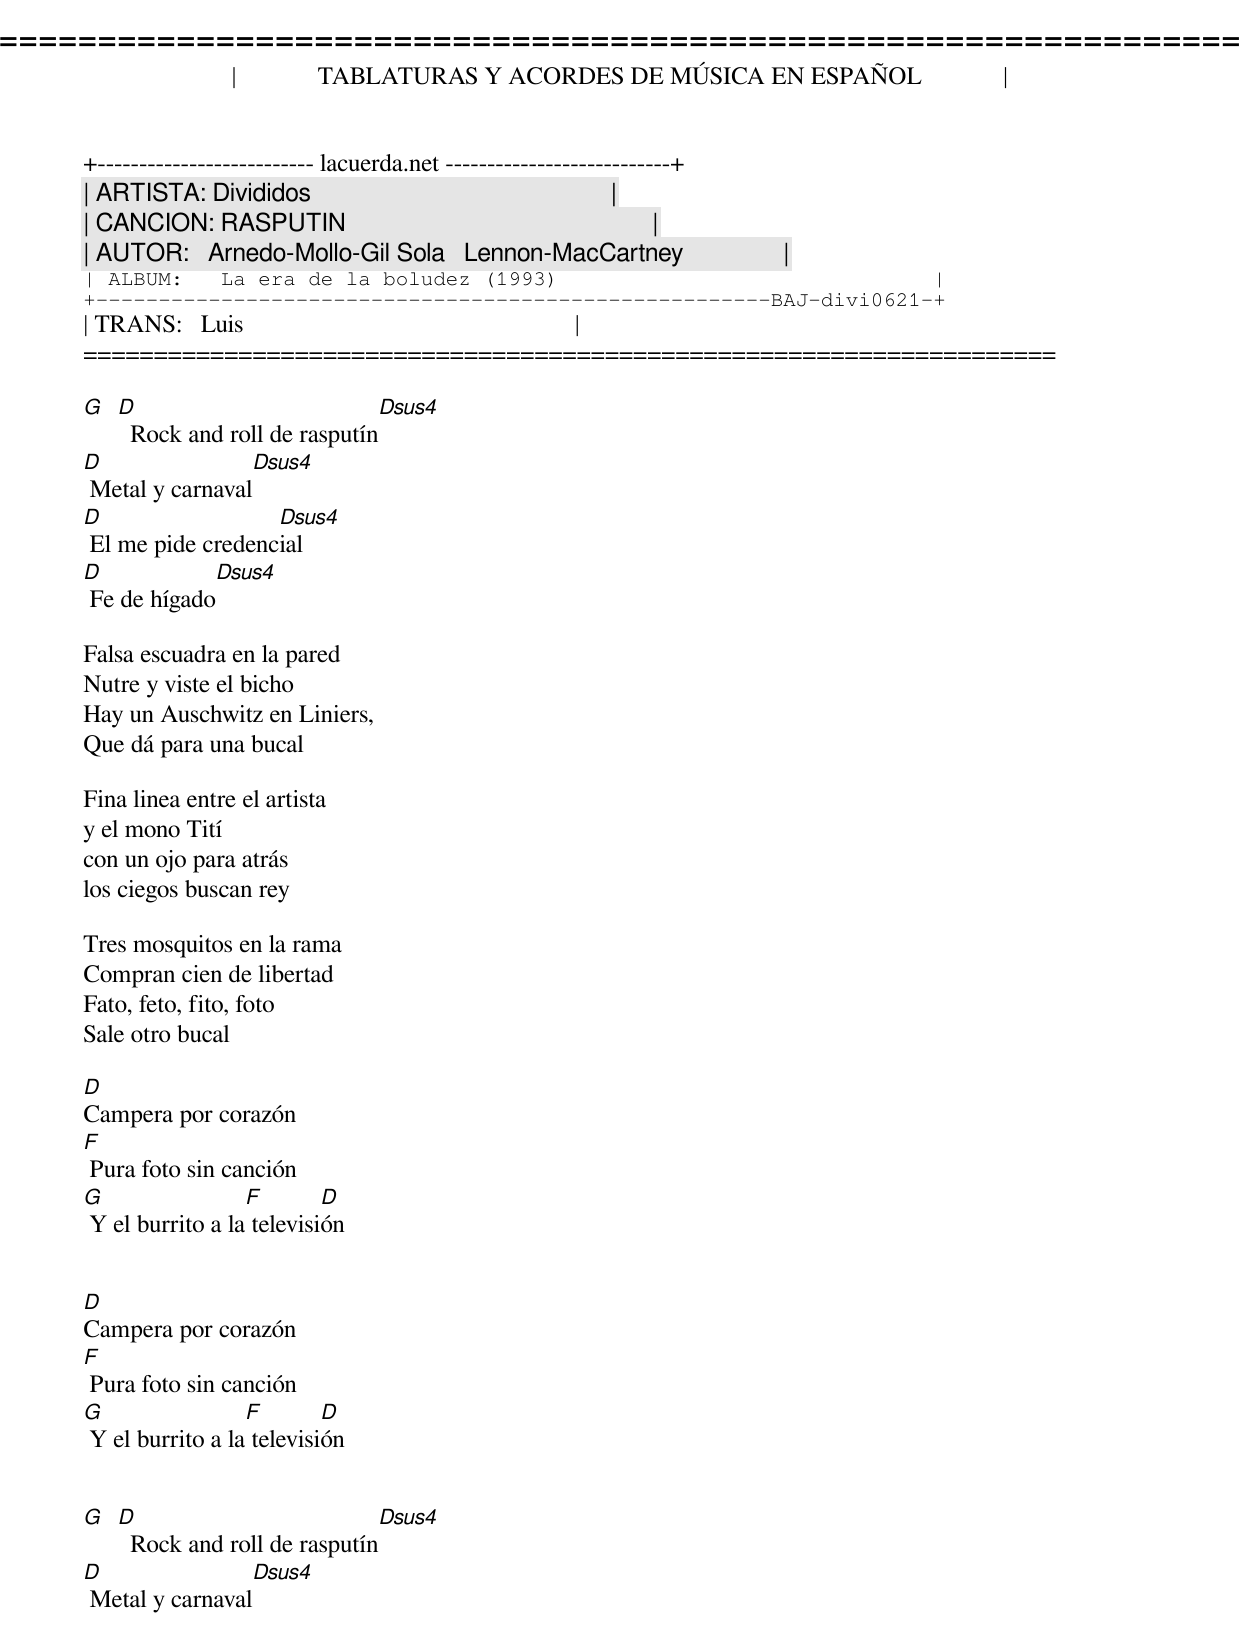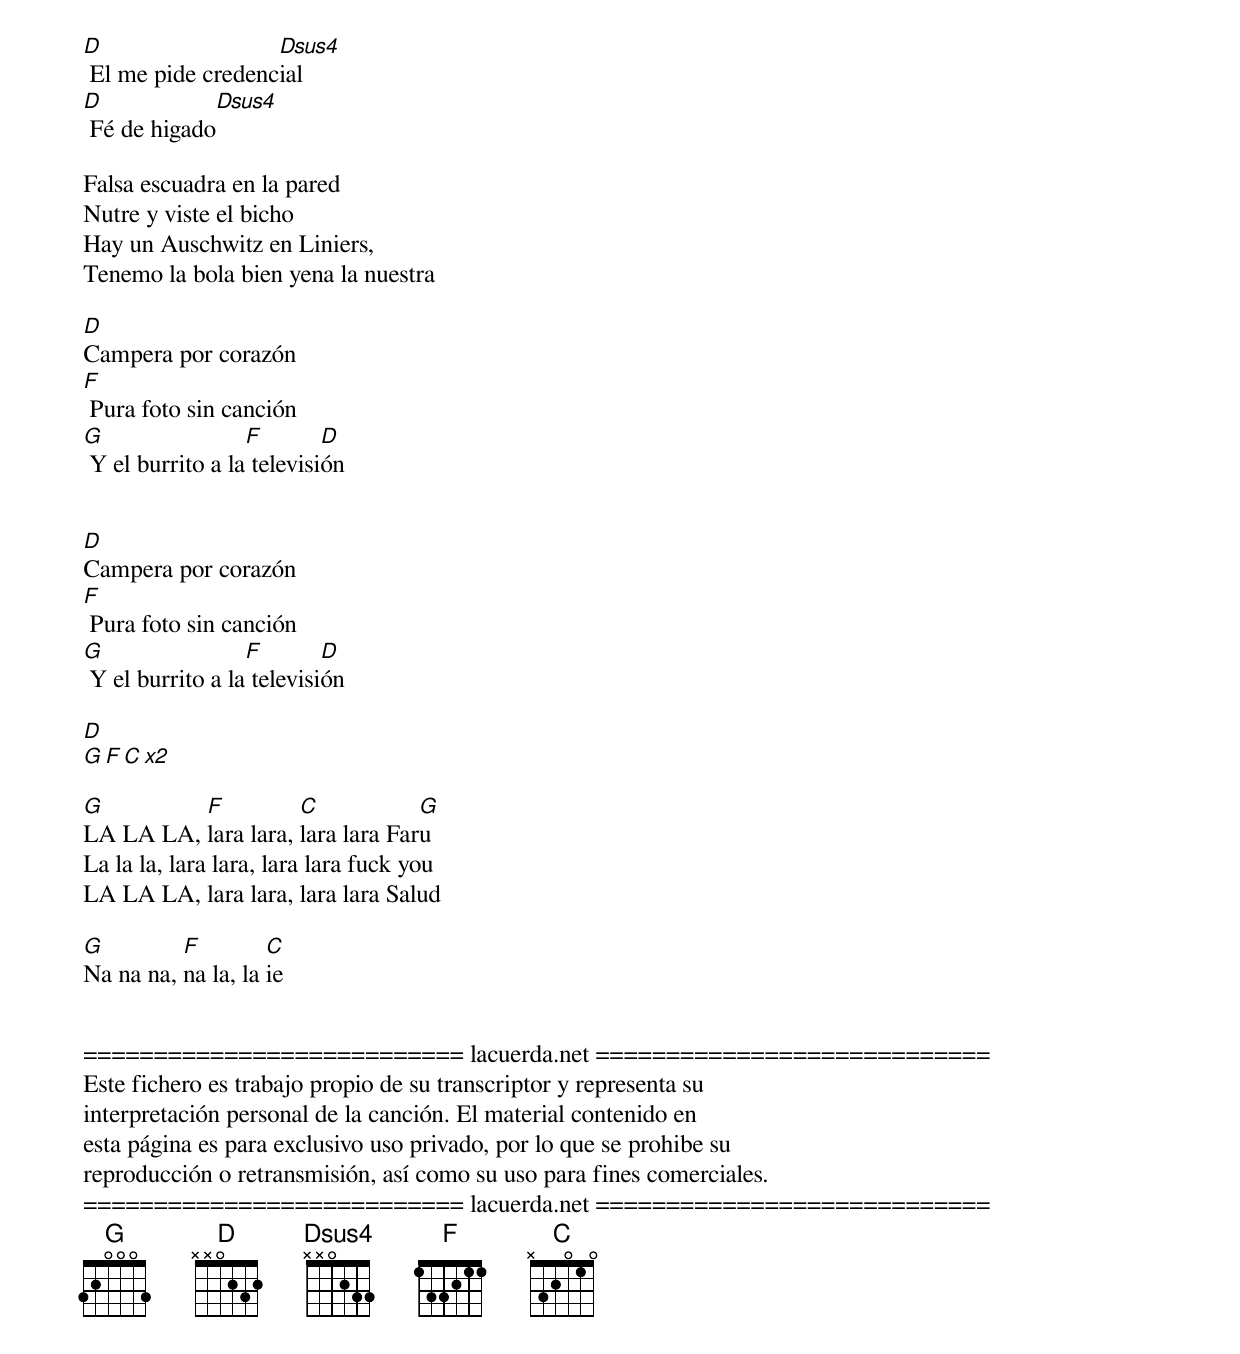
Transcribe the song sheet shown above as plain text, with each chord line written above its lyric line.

=====================================================================
|             TABLATURAS Y ACORDES DE MÚSICA EN ESPAÑOL             |
+-------------------------- lacuerda.net ---------------------------+
| ARTISTA: Divididos                                                |
| CANCION: RASPUTIN                                                 |
| AUTOR:   Arnedo-Mollo-Gil Sola   Lennon-MacCartney                |
| ALBUM:   La era de la boludez (1993)                              |
+------------------------------------------------------BAJ-divi0621-+
| TRANS:   Luis                                                     |
=====================================================================

G D                          Dsus4
    Rock and roll de rasputín
D                Dsus4
 Metal y carnaval
D                  Dsus4
 El me pide credencial
D            Dsus4
 Fe de hígado

Falsa escuadra en la pared
Nutre y viste el bicho
Hay un Auschwitz en Liniers,
Que dá para una bucal

Fina linea entre el artista
y el mono Tití
con un ojo para atrás
los ciegos buscan rey

Tres mosquitos en la rama
Compran cien de libertad
Fato, feto, fito, foto
Sale otro bucal

D
Campera por corazón
F
 Pura foto sin canción
G                 F        D
 Y el burrito a la televisión


D
Campera por corazón
F
 Pura foto sin canción
G                 F        D
 Y el burrito a la televisión


G D                          Dsus4
    Rock and roll de rasputín
D                Dsus4
 Metal y carnaval
D                  Dsus4
 El me pide credencial
D            Dsus4
 Fé de higado

Falsa escuadra en la pared
Nutre y viste el bicho
Hay un Auschwitz en Liniers,
Tenemo la bola bien yena la nuestra

D
Campera por corazón
F
 Pura foto sin canción
G                 F        D
 Y el burrito a la televisión


D
Campera por corazón
F
 Pura foto sin canción
G                 F        D
 Y el burrito a la televisión

D
G F C x2

G         F          C            G
LA LA LA, lara lara, lara lara Faru
La la la, lara lara, lara lara fuck you
LA LA LA, lara lara, lara lara Salud

G         F         C
Na na na, na la, la ie


=========================== lacuerda.net ============================
Este fichero es trabajo propio de su transcriptor y representa su
interpretación personal de la canción. El material contenido en
esta página es para exclusivo uso privado, por lo que se prohibe su
reproducción o retransmisión, así como su uso para fines comerciales.
=========================== lacuerda.net ============================
